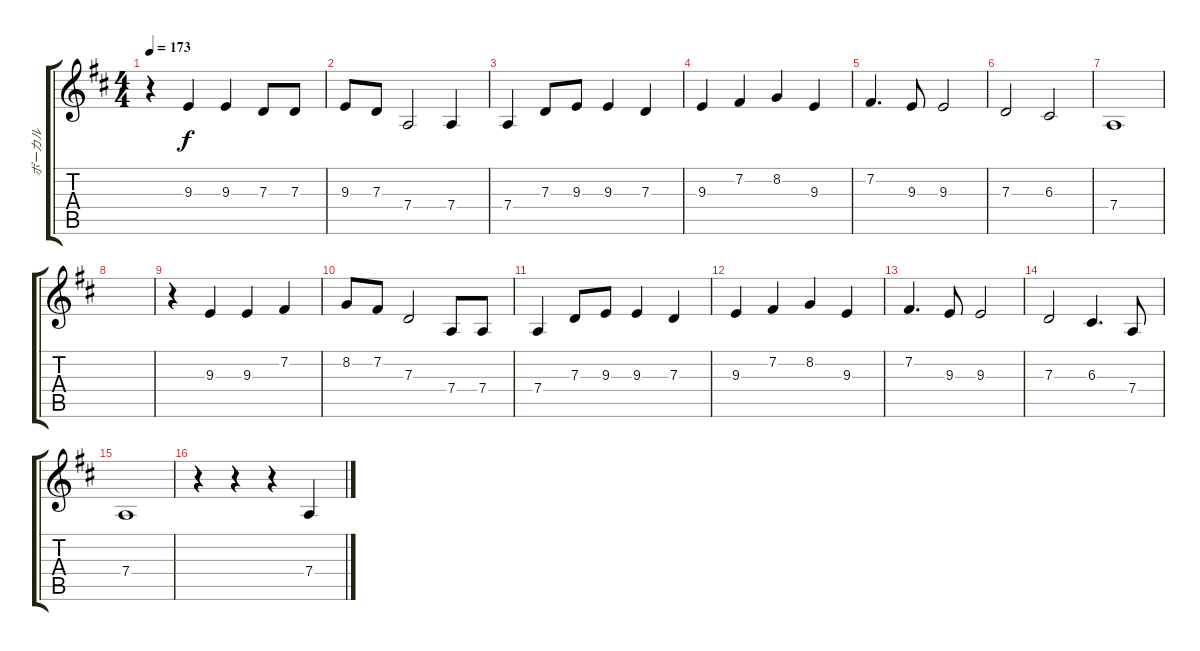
\track ("ボーカル" "ボーカル") {mute instrument lead2sawtooth}
\staff {score tabs}
\tuning (E4 B3 G3 D3 A2 E2) {hide}
\ts (4 4)
\tempo 173
\clef g2
\ks d
r.4{dy f} 9.3.4 9.3.4 7.3.8 7.3.8 |
9.3.8 7.3.8 7.4.2 7.4.4 |
7.4.4 7.3.8 9.3.8 9.3.4 7.3.4 |
9.3.4 7.2.4 8.2.4 9.3.4 |
7.2.4{d} 9.3.8 9.3.2 |
7.3.2 6.3.2 |
7.4.1 |
|
r.4 9.3.4 9.3.4 7.2.4 |
8.2.8 7.2.8 7.3.2 7.4.8 7.4.8 |
7.4.4 7.3.8 9.3.8 9.3.4 7.3.4 |
9.3.4 7.2.4 8.2.4 9.3.4 |
7.2.4{d} 9.3.8 9.3.2 |
7.3.2 6.3.4{d} 7.4.8 |
7.4.1 |
r.4 r.4 r.4 7.4.4
